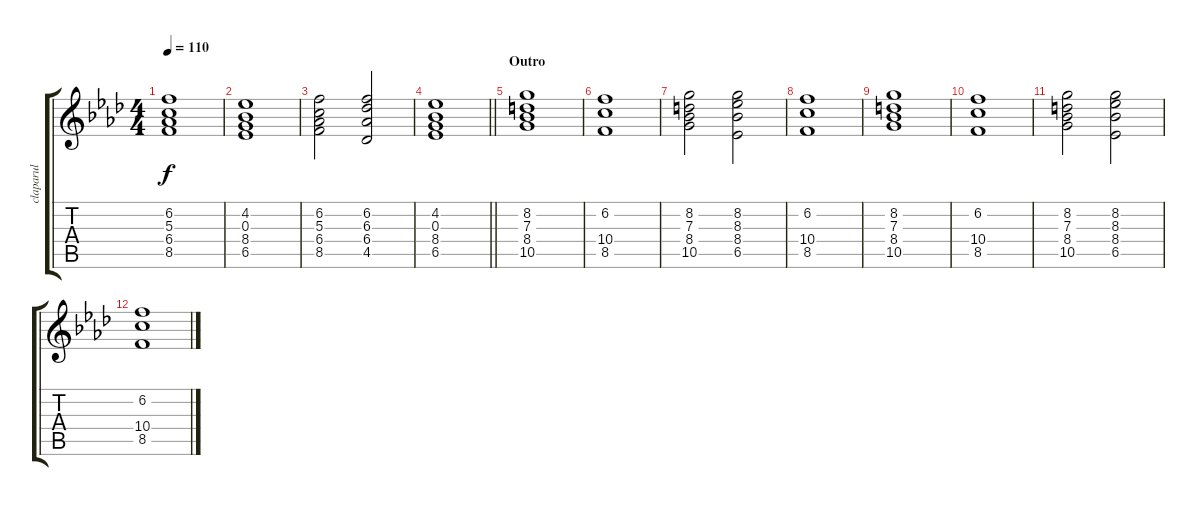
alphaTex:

\track ("claparul" "claparul") {instrument pad8sweep}
\staff {score tabs}
\tuning (E5 B4 G4 D4 A3 E3) {hide}
\ts (4 4)
\tempo 110
\clef g2
\ks fminor
(6.2 5.3 6.4 8.5).1{dy f instrument rockorgan} |
(4.2 0.3 8.4 6.5).1 |
(6.2 5.3 6.4 8.5).2 (6.2 6.3 6.4 4.5).2 |
\barLineRight lightlight
(4.2 0.3 8.4 6.5).1 |
\section ("" "Outro")
(8.2 7.3 8.4 10.5).1{instrument rockorgan} |
(6.2 10.4 8.5).1 |
(8.2 7.3 8.4 10.5).2 (8.2 8.3 8.4 6.5).2 |
(6.2 10.4 8.5).1 |
(8.2 7.3 8.4 10.5).1{instrument rockorgan} |
(6.2 10.4 8.5).1 |
(8.2 7.3 8.4 10.5).2 (8.2 8.3 8.4 6.5).2 |
(6.2 10.4 8.5).1
